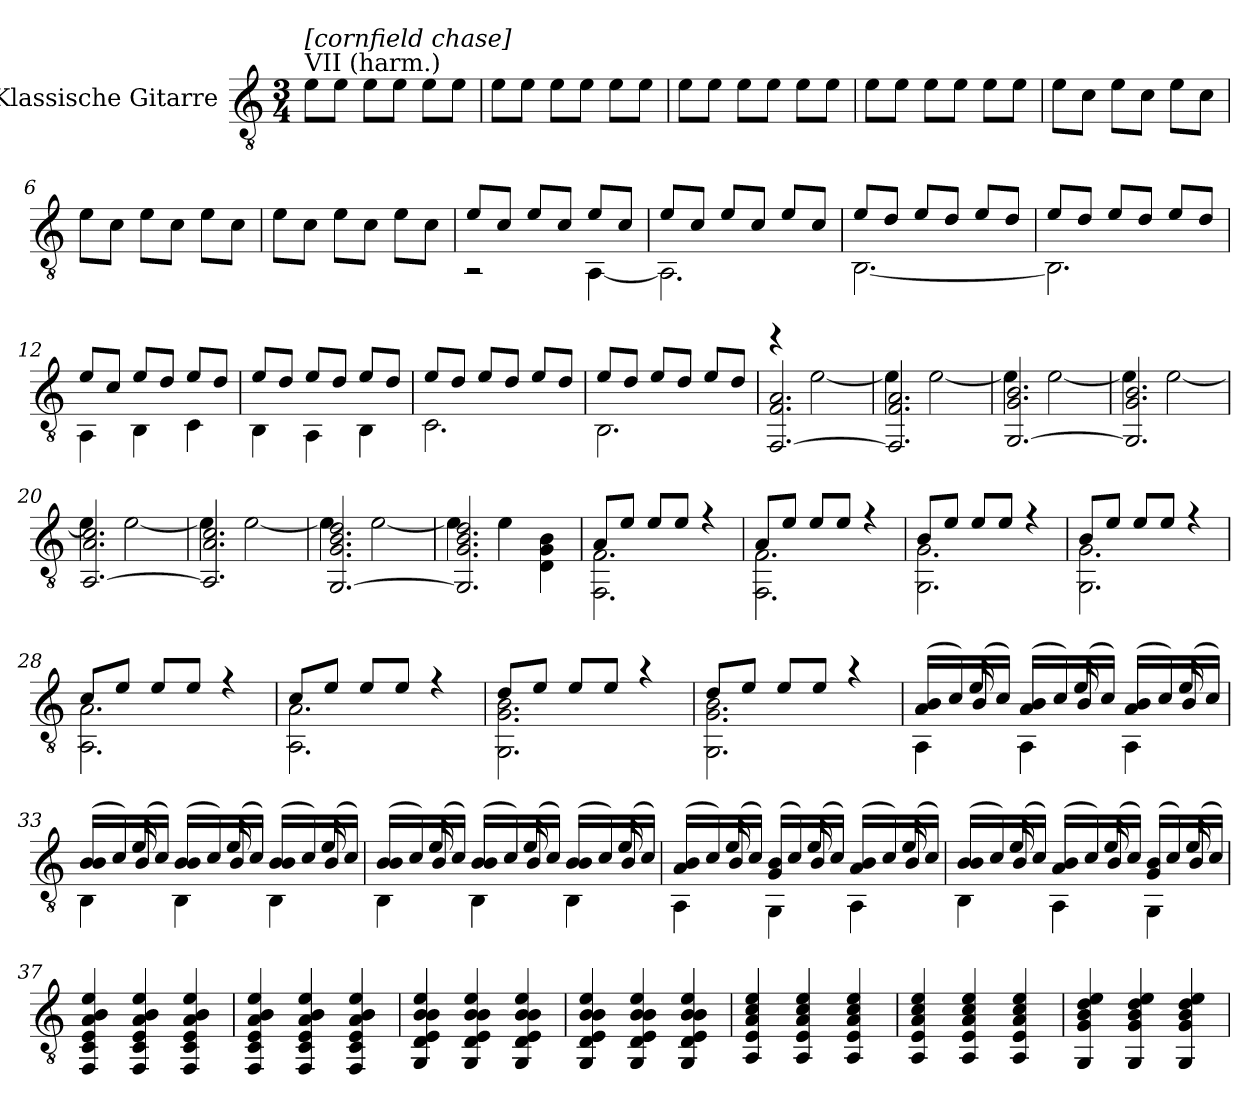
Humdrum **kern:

**kern
*part1
*staff1
*I"Klassische Gitarre
*I'Ac Gtr
*clefGv2
*k[]
*M3/4
*MM100
=1
!LO:TX:a:t=VII (harm.)
!LO:TX:a:t=[cornfield chase]
8e\L
8e\J
8e\L
8e\J
8e\L
8e\J
=2
8e\L
8e\J
8e\L
8e\J
8e\L
8e\J
=3
8e\L
8e\J
8e\L
8e\J
8e\L
8e\J
=4
8e\L
8e\J
8e\L
8e\J
8e\L
8e\J
=5
8e\L
8c\J
8e\L
8c\J
8e\L
8c\J
!!LO:LB:g=z
=6
8e\L
8c\J
8e\L
8c\J
8e\L
8c\J
=7
8e\L
8c\J
8e\L
8c\J
8e\L
8c\J
=8
*^
8e/L	2r
8c/J	.
8e/L	.
8c/J	.
8e/L	[4AA\
8c/J	.
=9	=9
8e/L	2.AA\]
8c/J	.
8e/L	.
8c/J	.
8e/L	.
8c/J	.
=10	=10
8e/L	[2.BB\
8d/J	.
8e/L	.
8d/J	.
8e/L	.
8d/J	.
!!LO:LB:g=z	!!
=11	=11
8e/L	2.BB\]
8d/J	.
8e/L	.
8d/J	.
8e/L	.
8d/J	.
=12	=12
8e/L	4AA\
8c/J	.
8e/L	4BB\
8d/J	.
8e/L	4C\
8d/J	.
=13	=13
8e/L	4BB\
8d/J	.
8e/L	4AA\
8d/J	.
8e/L	4BB\
8d/J	.
=14	=14
8e/L	2.C\
8d/J	.
8e/L	.
8d/J	.
8e/L	.
8d/J	.
=15	=15
8e/L	2.BB\
8d/J	.
8e/L	.
8d/J	.
8e/L	.
8d/J	.
=16	=16
[2.FF/ 2.F/ 2.A/	4ree
.	[2e\
!!LO:LB:g=z	!!
=17	=17
2.FF/] 2.F/ 2.A/	4e\]
.	[2e\
=18	=18
[2.GG/ 2.G/ 2.B/	4e\]
.	[2e\
=19	=19
2.GG/] 2.G/ 2.B/	4e\]
.	[2e\
=20	=20
[2.AA/ 2.A/ 2.c/	4e\]
.	[2e\
=21	=21
2.AA/] 2.A/ 2.c/	4e\]
.	[2e\
=22	=22
[2.GG/ 2.G/ 2.B/ 2.d/	4e\]
.	[2e\
=23	=23
2.GG/] 2.G/ 2.B/ 2.d/	4e\]
.	4e\
.	4D\ 4G\ 4B\
=24	=24
8A/L	2.FF\ 2.F\
8e/J	.
8e/L	.
8e/J	.
4r	.
=25	=25
8A/L	2.FF\ 2.F\
8e/J	.
8e/L	.
8e/J	.
4r	.
!!LO:LB:g=z	!!
=26	=26
8B/L	2.GG\ 2.G\
8e/J	.
8e/L	.
8e/J	.
4r	.
=27	=27
8B/L	2.GG\ 2.G\
8e/J	.
8e/L	.
8e/J	.
4r	.
=28	=28
8c/L	2.AA\ 2.A\
8e/J	.
8e/L	.
8e/J	.
4r	.
=29	=29
8c/L	2.AA\ 2.A\
8e/J	.
8e/L	.
8e/J	.
4r	.
=30	=30
8d/L	2.GG\ 2.G\ 2.B\
8e/J	.
8e/L	.
8e/J	.
4r	.
=31	=31
8d/L	2.GG\ 2.G\ 2.B\
8e/J	.
8e/L	.
8e/J	.
4r	.
!!LO:LB:g=z	!!
=32	=32
*	*^
(16A/ 16B/LL	8ryy	4AA\
16c/)	.	.
(16B/	16e/	.
16c/JJ)	8.ryy	.
(16A/ 16B/LL	.	4AA\
16c/)	.	.
(16B/	16e/	.
16c/JJ)	8.ryy	.
(16A/ 16B/LL	.	4AA\
16c/)	.	.
(16B/	16e/	.
16c/JJ)	16ryy	.
=33	=33	=33
(16B/ 16B/LL	8ryy	4BB\
16c/)	.	.
(16B/	16e/	.
16c/JJ)	8.ryy	.
(16B/ 16B/LL	.	4BB\
16c/)	.	.
(16B/	16e/	.
16c/JJ)	8.ryy	.
(16B/ 16B/LL	.	4BB\
16c/)	.	.
(16B/	16e/	.
16c/JJ)	16ryy	.
!!LO:LB:g=z	!!	!!
=34	=34	=34
(16B/ 16B/LL	8ryy	4BB\
16c/)	.	.
(16B/	16e/	.
16c/JJ)	8.ryy	.
(16B/ 16B/LL	.	4BB\
16c/)	.	.
(16B/	16e/	.
16c/JJ)	8.ryy	.
(16B/ 16B/LL	.	4BB\
16c/)	.	.
(16B/	16e/	.
16c/JJ)	16ryy	.
=35	=35	=35
(16A/ 16B/LL	8ryy	4AA\
16c/)	.	.
(16B/	16e/	.
16c/JJ)	8.ryy	.
(16G/ 16B/LL	.	4GG\
16c/)	.	.
(16B/	16e/	.
16c/JJ)	8.ryy	.
(16A/ 16B/LL	.	4AA\
16c/)	.	.
(16B/	16e/	.
16c/JJ)	16ryy	.
!!LO:LB:g=z	!!	!!
=36	=36	=36
(16B/ 16B/LL	8ryy	4BB\
16c/)	.	.
(16B/	16e/	.
16c/JJ)	8.ryy	.
(16A/ 16B/LL	.	4AA\
16c/)	.	.
(16B/	16e/	.
16c/JJ)	8.ryy	.
(16G/ 16B/LL	.	4GG\
16c/)	.	.
(16B/	16e/	.
16c/JJ)	16ryy	.
*	*v	*v
=37	=37
!LO:TX:a:t=played as 9/8	!
*v	*v
4FF/ 4C/ 4E/ 4A/ 4B/ 4e/
4FF/ 4C/ 4E/ 4A/ 4B/ 4e/
4FF/ 4C/ 4E/ 4A/ 4B/ 4e/
=38
4FF/ 4C/ 4E/ 4A/ 4B/ 4e/
4FF/ 4C/ 4E/ 4A/ 4B/ 4e/
4FF/ 4C/ 4E/ 4A/ 4B/ 4e/
=39
4GG/ 4D/ 4E/ 4B/ 4B/ 4e/
4GG/ 4D/ 4E/ 4B/ 4B/ 4e/
4GG/ 4D/ 4E/ 4B/ 4B/ 4e/
!!LO:LB:g=z
=40
4GG/ 4D/ 4E/ 4B/ 4B/ 4e/
4GG/ 4D/ 4E/ 4B/ 4B/ 4e/
4GG/ 4D/ 4E/ 4B/ 4B/ 4e/
=41
4AA/ 4E/ 4A/ 4c/ 4e/
4AA/ 4E/ 4A/ 4c/ 4e/
4AA/ 4E/ 4A/ 4c/ 4e/
=42
4AA/ 4E/ 4A/ 4c/ 4e/
4AA/ 4E/ 4A/ 4c/ 4e/
4AA/ 4E/ 4A/ 4c/ 4e/
=43
4GG/ 4G/ 4B/ 4d/ 4e/
4GG/ 4G/ 4B/ 4d/ 4e/
4GG/ 4G/ 4B/ 4d/ 4e/
=
*-
